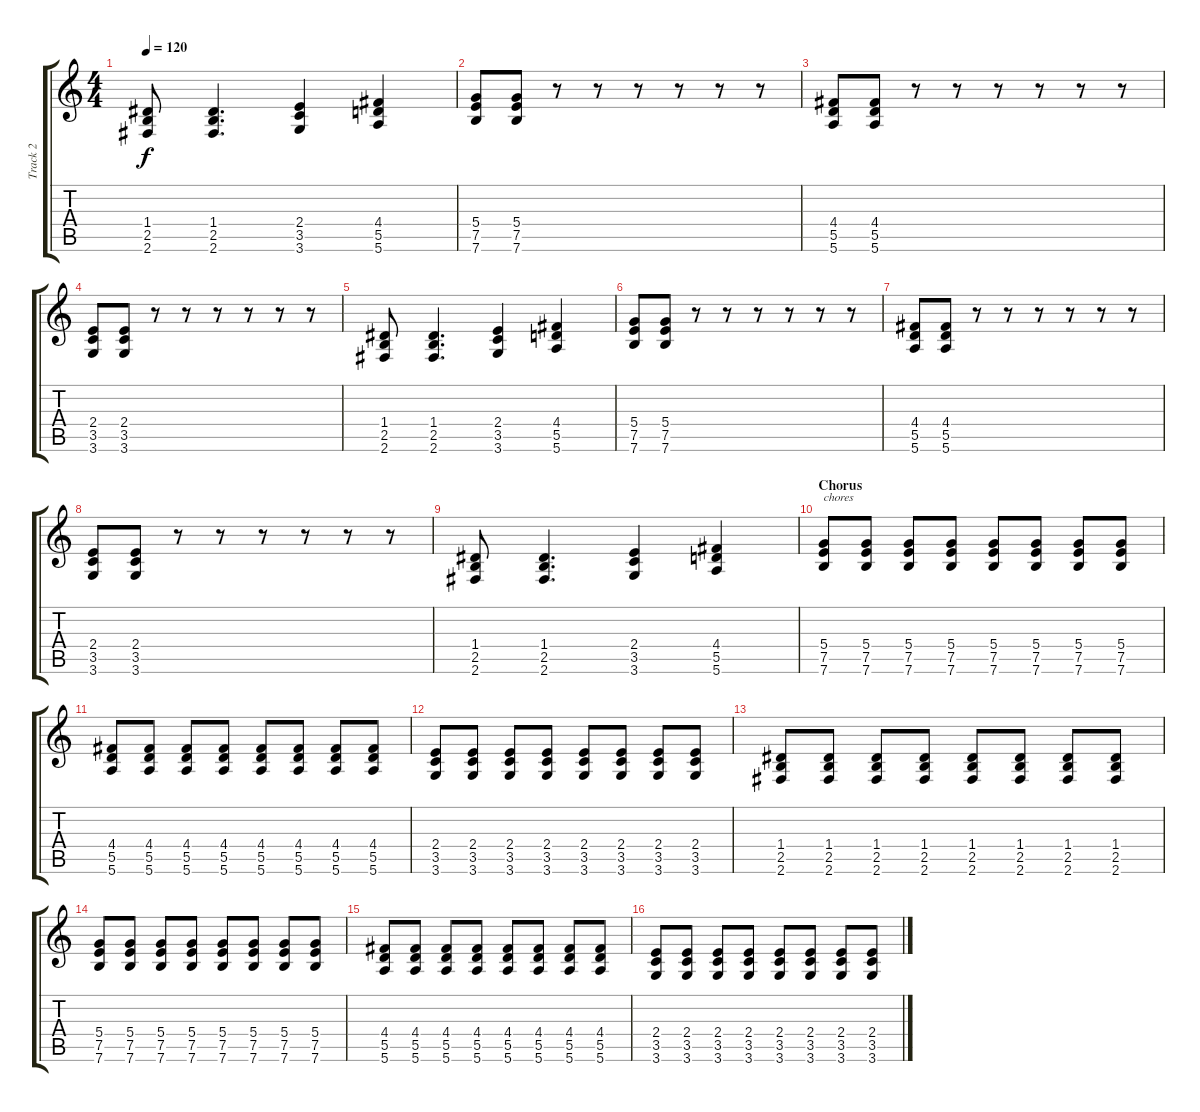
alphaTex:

\track ("Track 2" "Track 2") {instrument distortionguitar}
\staff {score tabs}
\tuning (E4 B3 G3 D3 A2 E2) {hide}
\ts (4 4)
\tempo 120
\clef g2
\ks c
(1.4 2.5 2.6).8{dy f} (1.4 2.5 2.6).4{d} (2.4 3.5 3.6).4 (4.4 5.5 5.6).4 |
(5.4 7.5 7.6).8 (5.4 7.5 7.6).8 r.8 r.8 r.8 r.8 r.8 r.8 |
(4.4 5.5 5.6).8 (4.4 5.5 5.6).8 r.8 r.8 r.8 r.8 r.8 r.8 |
(2.4 3.5 3.6).8 (2.4 3.5 3.6).8 r.8 r.8 r.8 r.8 r.8 r.8 |
(1.4 2.5 2.6).8 (1.4 2.5 2.6).4{d} (2.4 3.5 3.6).4 (4.4 5.5 5.6).4 |
(5.4 7.5 7.6).8 (5.4 7.5 7.6).8 r.8 r.8 r.8 r.8 r.8 r.8 |
(4.4 5.5 5.6).8 (4.4 5.5 5.6).8 r.8 r.8 r.8 r.8 r.8 r.8 |
(2.4 3.5 3.6).8 (2.4 3.5 3.6).8 r.8 r.8 r.8 r.8 r.8 r.8 |
(1.4 2.5 2.6).8 (1.4 2.5 2.6).4{d} (2.4 3.5 3.6).4 (4.4 5.5 5.6).4 |
\section ("" "Chorus")
(5.4 7.5 7.6).8{txt "chores"} (5.4 7.5 7.6).8 (5.4 7.5 7.6).8 (5.4 7.5 7.6).8 (5.4 7.5 7.6).8 (5.4 7.5 7.6).8 (5.4 7.5 7.6).8 (5.4 7.5 7.6).8 |
(4.4 5.5 5.6).8 (4.4 5.5 5.6).8 (4.4 5.5 5.6).8 (4.4 5.5 5.6).8 (4.4 5.5 5.6).8 (4.4 5.5 5.6).8 (4.4 5.5 5.6).8 (4.4 5.5 5.6).8 |
(2.4 3.5 3.6).8 (2.4 3.5 3.6).8 (2.4 3.5 3.6).8 (2.4 3.5 3.6).8 (2.4 3.5 3.6).8 (2.4 3.5 3.6).8 (2.4 3.5 3.6).8 (2.4 3.5 3.6).8 |
(1.4 2.5 2.6).8 (1.4 2.5 2.6).8 (1.4 2.5 2.6).8 (1.4 2.5 2.6).8 (1.4 2.5 2.6).8 (1.4 2.5 2.6).8 (1.4 2.5 2.6).8 (1.4 2.5 2.6).8 |
(5.4 7.5 7.6).8 (5.4 7.5 7.6).8 (5.4 7.5 7.6).8 (5.4 7.5 7.6).8 (5.4 7.5 7.6).8 (5.4 7.5 7.6).8 (5.4 7.5 7.6).8 (5.4 7.5 7.6).8 |
(4.4 5.5 5.6).8 (4.4 5.5 5.6).8 (4.4 5.5 5.6).8 (4.4 5.5 5.6).8 (4.4 5.5 5.6).8 (4.4 5.5 5.6).8 (4.4 5.5 5.6).8 (4.4 5.5 5.6).8 |
(2.4 3.5 3.6).8 (2.4 3.5 3.6).8 (2.4 3.5 3.6).8 (2.4 3.5 3.6).8 (2.4 3.5 3.6).8 (2.4 3.5 3.6).8 (2.4 3.5 3.6).8 (2.4 3.5 3.6).8
